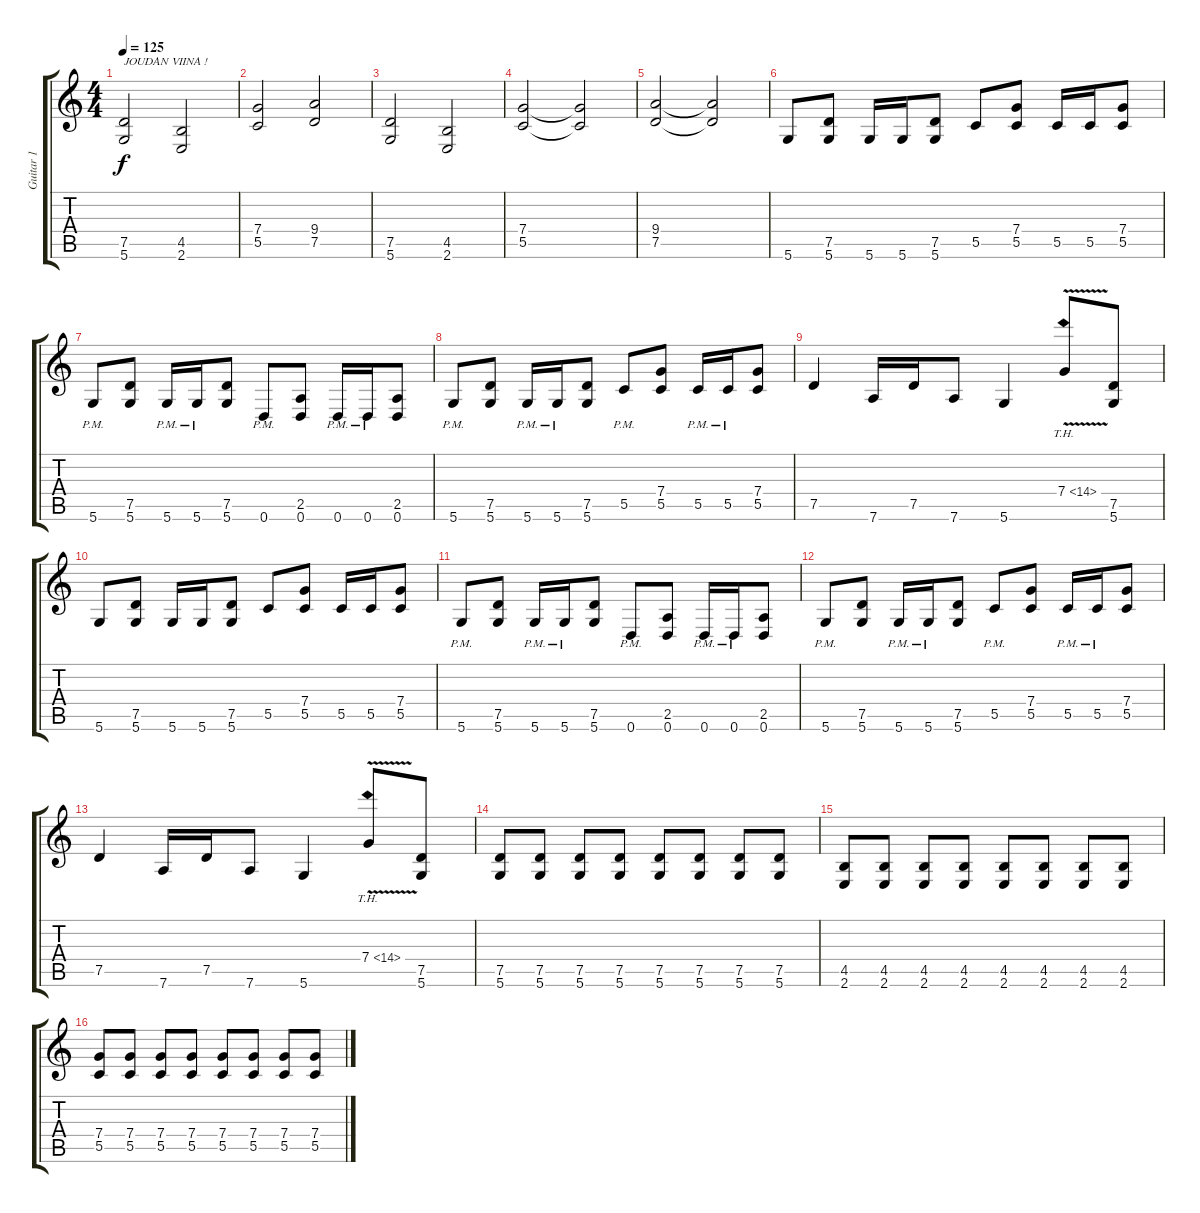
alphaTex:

\track ("Guitar 1" "Guitar 1") {instrument distortionguitar}
\staff {score tabs}
\tuning (D4 A3 F3 C3 G2 D2) {hide}
\ts (4 4)
\tempo 125
\clef g2
\ks c
(7.5 5.6).2{txt "JOUDAN VIINA !" dy f} (4.5 2.6).2 |
(7.4 5.5).2 (9.4 7.5).2 |
(7.5 5.6).2 (4.5 2.6).2 |
(7.4 5.5).2 (7.4{t} 5.5{t}).2 |
(9.4 7.5).2 (9.4{t} 7.5{t}).2 |
5.6.8 (7.5 5.6).8 5.6.16 5.6.16 (7.5 5.6).8 5.5.8 (7.4 5.5).8 5.5.16 5.5.16 (7.4 5.5).8 |
5.6{pm}.8 (7.5 5.6).8 5.6{pm}.16 5.6{pm}.16 (7.5 5.6).8 0.6{pm}.8 (2.5 0.6).8 0.6{pm}.16 0.6{pm}.16 (2.5 0.6).8 |
5.6{pm}.8 (7.5 5.6).8 5.6{pm}.16 5.6{pm}.16 (7.5 5.6).8 5.5{pm}.8 (7.4 5.5).8 5.5{pm}.16 5.5{pm}.16 (7.4 5.5).8 |
7.5.4 7.6.16 7.5.16 7.6.8 5.6.4 7.4{th 7 v}.8 (7.5 5.6).8 |
5.6.8 (7.5 5.6).8 5.6.16 5.6.16 (7.5 5.6).8 5.5.8 (7.4 5.5).8 5.5.16 5.5.16 (7.4 5.5).8 |
5.6{pm}.8 (7.5 5.6).8 5.6{pm}.16 5.6{pm}.16 (7.5 5.6).8 0.6{pm}.8 (2.5 0.6).8 0.6{pm}.16 0.6{pm}.16 (2.5 0.6).8 |
5.6{pm}.8 (7.5 5.6).8 5.6{pm}.16 5.6{pm}.16 (7.5 5.6).8 5.5{pm}.8 (7.4 5.5).8 5.5{pm}.16 5.5{pm}.16 (7.4 5.5).8 |
7.5.4 7.6.16 7.5.16 7.6.8 5.6.4 7.4{th 7 v}.8 (7.5 5.6).8 |
(7.5 5.6).8 (7.5 5.6).8 (7.5 5.6).8 (7.5 5.6).8 (7.5 5.6).8 (7.5 5.6).8 (7.5 5.6).8 (7.5 5.6).8 |
(4.5 2.6).8 (4.5 2.6).8 (4.5 2.6).8 (4.5 2.6).8 (4.5 2.6).8 (4.5 2.6).8 (4.5 2.6).8 (4.5 2.6).8 |
(7.4 5.5).8 (7.4 5.5).8 (7.4 5.5).8 (7.4 5.5).8 (7.4 5.5).8 (7.4 5.5).8 (7.4 5.5).8 (7.4 5.5).8
